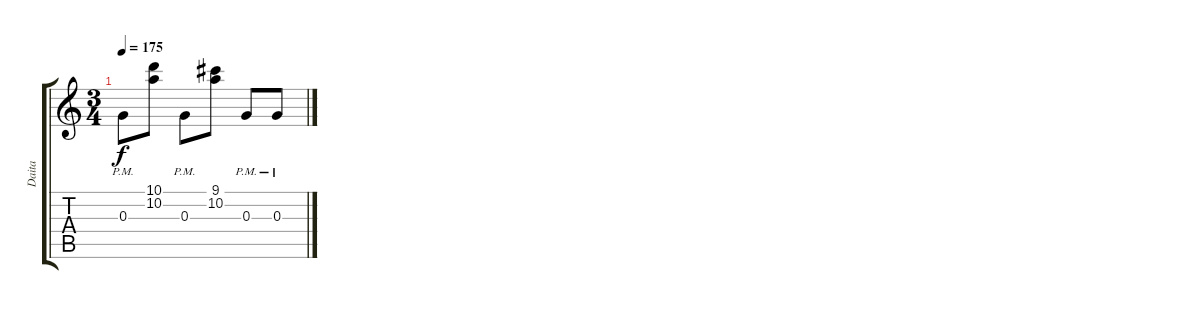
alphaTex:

\track ("Daita" "Daita") {instrument distortionguitar}
\staff {score tabs}
\tuning (E4 B3 G3 D3 A2 E2) {hide}
\ts (3 4)
\tempo 175
\clef g2
\ks c
0.3{pm}.8{dy f} (10.1 10.2).8 0.3{pm}.8 (9.1 10.2).8 0.3{pm}.8 0.3{pm}.8
